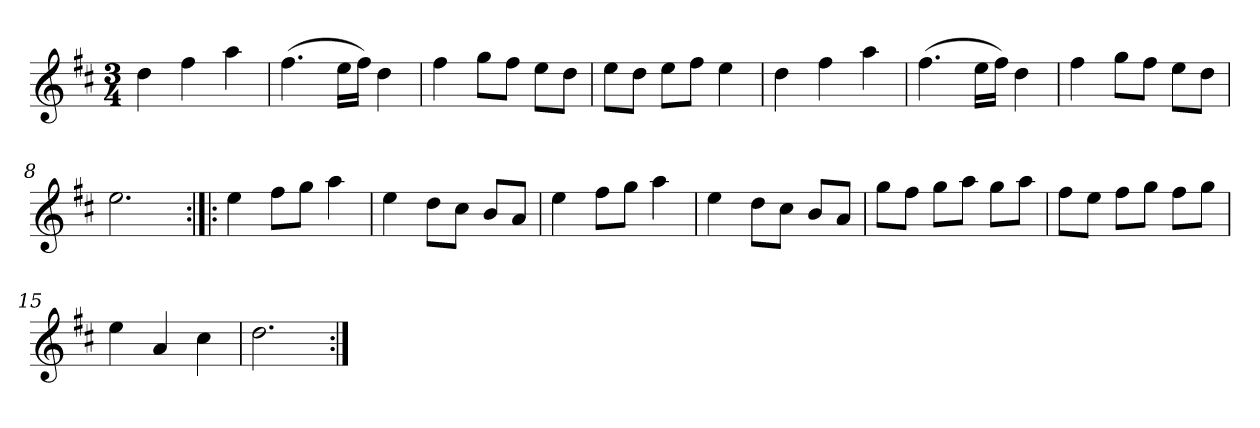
**kern
*part1
*staff1
*clefG2
*k[f#c#]
*D:
*M3/4
*MM120
=1
4dd
4ff#
4aa
=2
(4.ff#
16ee\LL
16ff#\JJ)
4dd
=3
4ff#
8gg\L
8ff#\J
8ee\L
8dd\J
=4
8ee\L
8dd\J
8ee\L
8ff#\J
4ee
=5
4dd
4ff#
4aa
=6
(4.ff#
16ee\LL
16ff#\JJ)
4dd
=7
4ff#
8gg\L
8ff#\J
8ee\L
8dd\J
=8
2.ee
=9:|!|:
4ee
8ff#\L
8gg\J
4aa
=10
4ee
8dd\L
8cc#\J
8b/L
8a/J
=11
4ee
8ff#\L
8gg\J
4aa
=12
4ee
8dd\L
8cc#\J
8b/L
8a/J
=13
8gg\L
8ff#\J
8gg\L
8aa\J
8gg\L
8aa\J
=14
8ff#\L
8ee\J
8ff#\L
8gg\J
8ff#\L
8gg\J
=15
4ee
4a
4cc#
=16
2.dd
=:|!
*-
